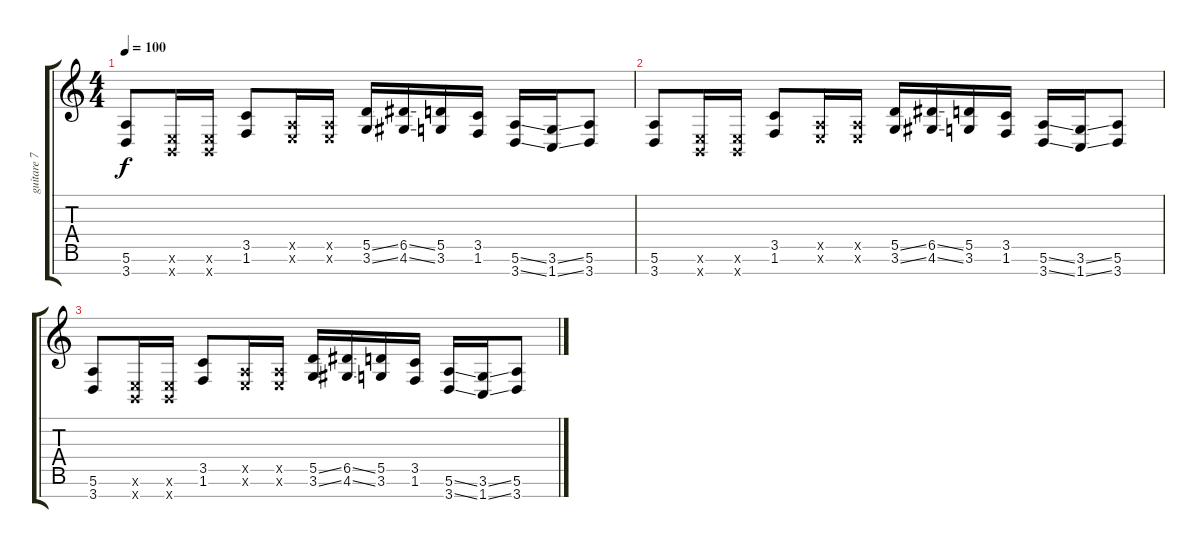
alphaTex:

\track ("guitare 7 cordes" "guitare 7 ") {instrument overdrivenguitar}
\staff {score tabs}
\tuning (E4 B3 G3 D3 A2 E2 B1) {hide}
\ts (4 4)
\tempo 100
\clef g2
\ks c
(5.6 3.7).8{dy f} (0.6{x} 0.7{x}).16 (0.6{x} 0.7{x}).16 (3.5 1.6).8 (0.5{x} 0.6{x}).16 (0.5{x} 0.6{x}).16 (5.5{ss} 3.6{ss}).16 (6.5{ss} 4.6{ss}).16 (5.5 3.6).16 (3.5 1.6).16 (5.6{ss} 3.7{ss}).16 (3.6{ss} 1.7{ss}).16 (5.6 3.7).8 |
(5.6 3.7).8 (0.6{x} 0.7{x}).16 (0.6{x} 0.7{x}).16 (3.5 1.6).8 (0.5{x} 0.6{x}).16 (0.5{x} 0.6{x}).16 (5.5{ss} 3.6{ss}).16 (6.5{ss} 4.6{ss}).16 (5.5 3.6).16 (3.5 1.6).16 (5.6{ss} 3.7{ss}).16 (3.6{ss} 1.7{ss}).16 (5.6 3.7).8 |
(5.6 3.7).8 (0.6{x} 0.7{x}).16 (0.6{x} 0.7{x}).16 (3.5 1.6).8 (0.5{x} 0.6{x}).16 (0.5{x} 0.6{x}).16 (5.5{ss} 3.6{ss}).16 (6.5{ss} 4.6{ss}).16 (5.5 3.6).16 (3.5 1.6).16 (5.6{ss} 3.7{ss}).16 (3.6{ss} 1.7{ss}).16 (5.6 3.7).8
